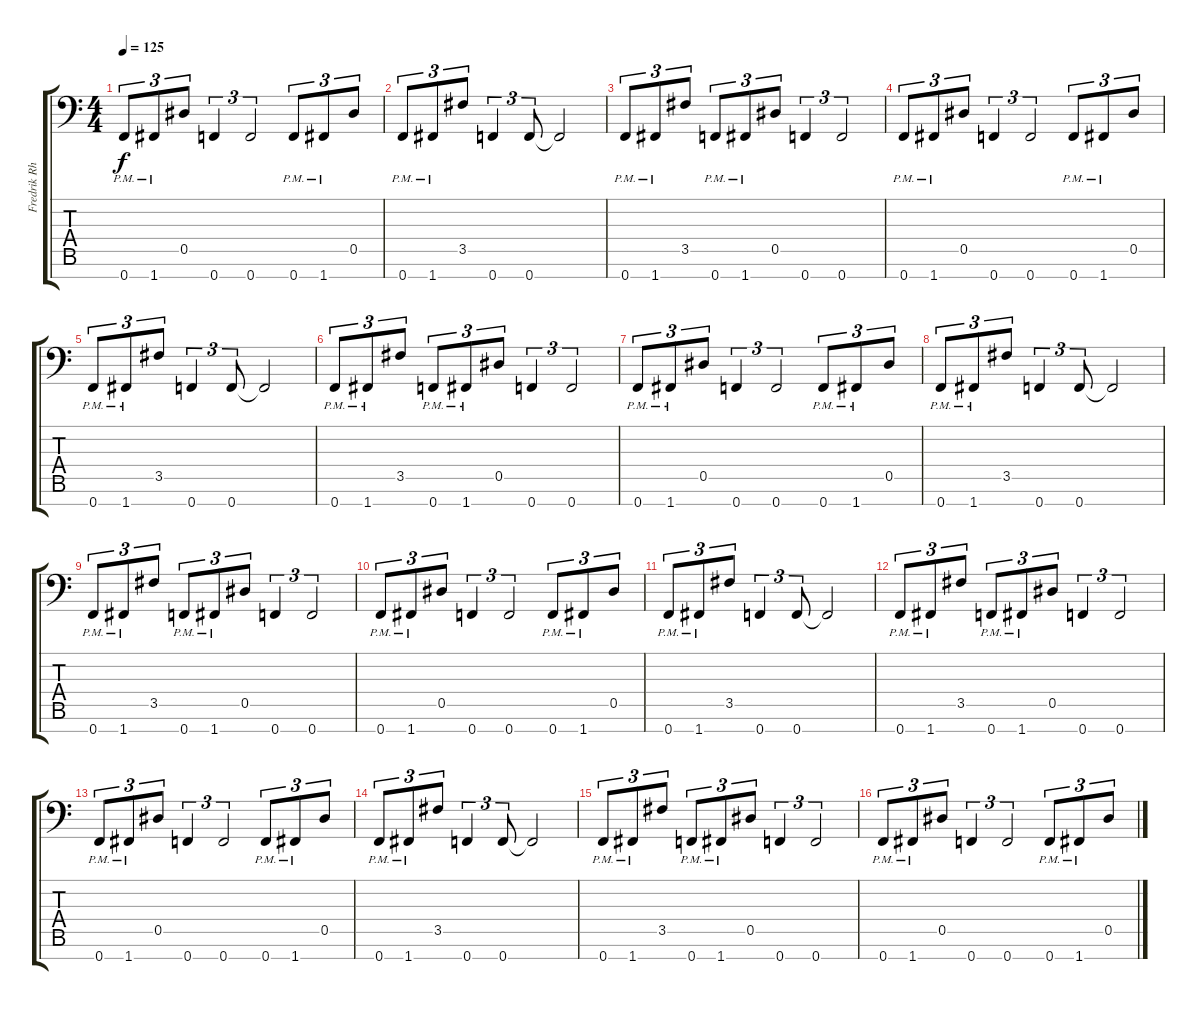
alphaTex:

\track ("Fredrik Rhythm" "Fredrik Rh") {instrument distortionguitar}
\staff {score tabs}
\tuning (Bb3 Gb3 Db3 Ab2 Eb2 Bb1 F1) {hide}
\ts (4 4)
\tempo 125
\clef f4
\ks c
0.7{pm}.8{tu (3 2) dy f} 1.7{pm}.8{tu (3 2)} 0.5.8{tu (3 2)} 0.7.4{tu (3 2)} 0.7.2{tu (3 2)} 0.7{pm}.8{tu (3 2)} 1.7{pm}.8{tu (3 2)} 0.5.8{tu (3 2)} |
0.7{pm}.8{tu (3 2)} 1.7{pm}.8{tu (3 2)} 3.5.8{tu (3 2)} 0.7.4{tu (3 2)} 0.7.8{tu (3 2)} 0.7{t}.2 |
0.7{pm}.8{tu (3 2)} 1.7{pm}.8{tu (3 2)} 3.5.8{tu (3 2)} 0.7{pm}.8{tu (3 2)} 1.7{pm}.8{tu (3 2)} 0.5.8{tu (3 2)} 0.7.4{tu (3 2)} 0.7.2{tu (3 2)} |
0.7{pm}.8{tu (3 2)} 1.7{pm}.8{tu (3 2)} 0.5.8{tu (3 2)} 0.7.4{tu (3 2)} 0.7.2{tu (3 2)} 0.7{pm}.8{tu (3 2)} 1.7{pm}.8{tu (3 2)} 0.5.8{tu (3 2)} |
0.7{pm}.8{tu (3 2)} 1.7{pm}.8{tu (3 2)} 3.5.8{tu (3 2)} 0.7.4{tu (3 2)} 0.7.8{tu (3 2)} 0.7{t}.2 |
0.7{pm}.8{tu (3 2)} 1.7{pm}.8{tu (3 2)} 3.5.8{tu (3 2)} 0.7{pm}.8{tu (3 2)} 1.7{pm}.8{tu (3 2)} 0.5.8{tu (3 2)} 0.7.4{tu (3 2)} 0.7.2{tu (3 2)} |
0.7{pm}.8{tu (3 2)} 1.7{pm}.8{tu (3 2)} 0.5.8{tu (3 2)} 0.7.4{tu (3 2)} 0.7.2{tu (3 2)} 0.7{pm}.8{tu (3 2)} 1.7{pm}.8{tu (3 2)} 0.5.8{tu (3 2)} |
0.7{pm}.8{tu (3 2)} 1.7{pm}.8{tu (3 2)} 3.5.8{tu (3 2)} 0.7.4{tu (3 2)} 0.7.8{tu (3 2)} 0.7{t}.2 |
0.7{pm}.8{tu (3 2)} 1.7{pm}.8{tu (3 2)} 3.5.8{tu (3 2)} 0.7{pm}.8{tu (3 2)} 1.7{pm}.8{tu (3 2)} 0.5.8{tu (3 2)} 0.7.4{tu (3 2)} 0.7.2{tu (3 2)} |
0.7{pm}.8{tu (3 2)} 1.7{pm}.8{tu (3 2)} 0.5.8{tu (3 2)} 0.7.4{tu (3 2)} 0.7.2{tu (3 2)} 0.7{pm}.8{tu (3 2)} 1.7{pm}.8{tu (3 2)} 0.5.8{tu (3 2)} |
0.7{pm}.8{tu (3 2)} 1.7{pm}.8{tu (3 2)} 3.5.8{tu (3 2)} 0.7.4{tu (3 2)} 0.7.8{tu (3 2)} 0.7{t}.2 |
0.7{pm}.8{tu (3 2)} 1.7{pm}.8{tu (3 2)} 3.5.8{tu (3 2)} 0.7{pm}.8{tu (3 2)} 1.7{pm}.8{tu (3 2)} 0.5.8{tu (3 2)} 0.7.4{tu (3 2)} 0.7.2{tu (3 2)} |
0.7{pm}.8{tu (3 2)} 1.7{pm}.8{tu (3 2)} 0.5.8{tu (3 2)} 0.7.4{tu (3 2)} 0.7.2{tu (3 2)} 0.7{pm}.8{tu (3 2)} 1.7{pm}.8{tu (3 2)} 0.5.8{tu (3 2)} |
0.7{pm}.8{tu (3 2)} 1.7{pm}.8{tu (3 2)} 3.5.8{tu (3 2)} 0.7.4{tu (3 2)} 0.7.8{tu (3 2)} 0.7{t}.2 |
0.7{pm}.8{tu (3 2)} 1.7{pm}.8{tu (3 2)} 3.5.8{tu (3 2)} 0.7{pm}.8{tu (3 2)} 1.7{pm}.8{tu (3 2)} 0.5.8{tu (3 2)} 0.7.4{tu (3 2)} 0.7.2{tu (3 2)} |
0.7{pm}.8{tu (3 2)} 1.7{pm}.8{tu (3 2)} 0.5.8{tu (3 2)} 0.7.4{tu (3 2)} 0.7.2{tu (3 2)} 0.7{pm}.8{tu (3 2)} 1.7{pm}.8{tu (3 2)} 0.5.8{tu (3 2)}
